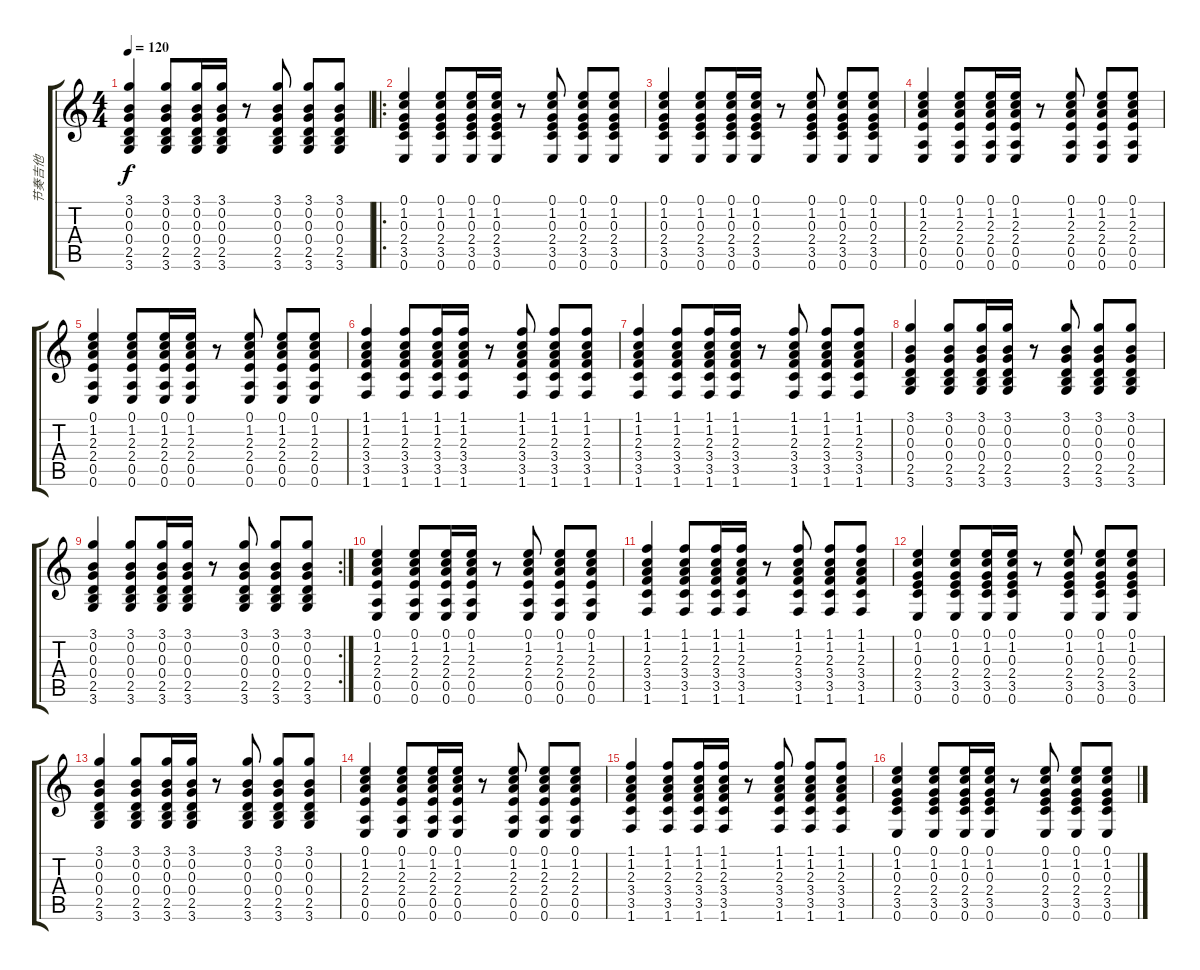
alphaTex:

\track ("节奏吉他" "节奏吉他") {instrument acousticguitarsteel}
\staff {score tabs}
\tuning (E4 B3 G3 D3 A2 E2) {hide}
\ts (4 4)
\tempo 120
\clef g2
\ks c
(3.1 0.2 0.3 0.4 2.5 3.6).4{dy f} (3.1 0.2 0.3 0.4 2.5 3.6).8 (3.1 0.2 0.3 0.4 2.5 3.6).16 (3.1 0.2 0.3 0.4 2.5 3.6).16 r.8 (3.1 0.2 0.3 0.4 2.5 3.6).8 (3.1 0.2 0.3 0.4 2.5 3.6).8 (3.1 0.2 0.3 0.4 2.5 3.6).8 |
\ro
(0.1 1.2 0.3 2.4 3.5 0.6).4 (0.1 1.2 0.3 2.4 3.5 0.6).8 (0.1 1.2 0.3 2.4 3.5 0.6).16 (0.1 1.2 0.3 2.4 3.5 0.6).16 r.8 (0.1 1.2 0.3 2.4 3.5 0.6).8 (0.1 1.2 0.3 2.4 3.5 0.6).8 (0.1 1.2 0.3 2.4 3.5 0.6).8 |
(0.1 1.2 0.3 2.4 3.5 0.6).4 (0.1 1.2 0.3 2.4 3.5 0.6).8 (0.1 1.2 0.3 2.4 3.5 0.6).16 (0.1 1.2 0.3 2.4 3.5 0.6).16 r.8 (0.1 1.2 0.3 2.4 3.5 0.6).8 (0.1 1.2 0.3 2.4 3.5 0.6).8 (0.1 1.2 0.3 2.4 3.5 0.6).8 |
(0.1 1.2 2.3 2.4 0.5 0.6).4 (0.1 1.2 2.3 2.4 0.5 0.6).8 (0.1 1.2 2.3 2.4 0.5 0.6).16 (0.1 1.2 2.3 2.4 0.5 0.6).16 r.8 (0.1 1.2 2.3 2.4 0.5 0.6).8 (0.1 1.2 2.3 2.4 0.5 0.6).8 (0.1 1.2 2.3 2.4 0.5 0.6).8 |
(0.1 1.2 2.3 2.4 0.5 0.6).4 (0.1 1.2 2.3 2.4 0.5 0.6).8 (0.1 1.2 2.3 2.4 0.5 0.6).16 (0.1 1.2 2.3 2.4 0.5 0.6).16 r.8 (0.1 1.2 2.3 2.4 0.5 0.6).8 (0.1 1.2 2.3 2.4 0.5 0.6).8 (0.1 1.2 2.3 2.4 0.5 0.6).8 |
(1.1 1.2 2.3 3.4 3.5 1.6).4 (1.1 1.2 2.3 3.4 3.5 1.6).8 (1.1 1.2 2.3 3.4 3.5 1.6).16 (1.1 1.2 2.3 3.4 3.5 1.6).16 r.8 (1.1 1.2 2.3 3.4 3.5 1.6).8 (1.1 1.2 2.3 3.4 3.5 1.6).8 (1.1 1.2 2.3 3.4 3.5 1.6).8 |
(1.1 1.2 2.3 3.4 3.5 1.6).4 (1.1 1.2 2.3 3.4 3.5 1.6).8 (1.1 1.2 2.3 3.4 3.5 1.6).16 (1.1 1.2 2.3 3.4 3.5 1.6).16 r.8 (1.1 1.2 2.3 3.4 3.5 1.6).8 (1.1 1.2 2.3 3.4 3.5 1.6).8 (1.1 1.2 2.3 3.4 3.5 1.6).8 |
(3.1 0.2 0.3 0.4 2.5 3.6).4 (3.1 0.2 0.3 0.4 2.5 3.6).8 (3.1 0.2 0.3 0.4 2.5 3.6).16 (3.1 0.2 0.3 0.4 2.5 3.6).16 r.8 (3.1 0.2 0.3 0.4 2.5 3.6).8 (3.1 0.2 0.3 0.4 2.5 3.6).8 (3.1 0.2 0.3 0.4 2.5 3.6).8 |
\rc 2
(3.1 0.2 0.3 0.4 2.5 3.6).4 (3.1 0.2 0.3 0.4 2.5 3.6).8 (3.1 0.2 0.3 0.4 2.5 3.6).16 (3.1 0.2 0.3 0.4 2.5 3.6).16 r.8 (3.1 0.2 0.3 0.4 2.5 3.6).8 (3.1 0.2 0.3 0.4 2.5 3.6).8 (3.1 0.2 0.3 0.4 2.5 3.6).8 |
(0.1 1.2 2.3 2.4 0.5 0.6).4 (0.1 1.2 2.3 2.4 0.5 0.6).8 (0.1 1.2 2.3 2.4 0.5 0.6).16 (0.1 1.2 2.3 2.4 0.5 0.6).16 r.8 (0.1 1.2 2.3 2.4 0.5 0.6).8 (0.1 1.2 2.3 2.4 0.5 0.6).8 (0.1 1.2 2.3 2.4 0.5 0.6).8 |
(1.1 1.2 2.3 3.4 3.5 1.6).4 (1.1 1.2 2.3 3.4 3.5 1.6).8 (1.1 1.2 2.3 3.4 3.5 1.6).16 (1.1 1.2 2.3 3.4 3.5 1.6).16 r.8 (1.1 1.2 2.3 3.4 3.5 1.6).8 (1.1 1.2 2.3 3.4 3.5 1.6).8 (1.1 1.2 2.3 3.4 3.5 1.6).8 |
(0.1 1.2 0.3 2.4 3.5 0.6).4 (0.1 1.2 0.3 2.4 3.5 0.6).8 (0.1 1.2 0.3 2.4 3.5 0.6).16 (0.1 1.2 0.3 2.4 3.5 0.6).16 r.8 (0.1 1.2 0.3 2.4 3.5 0.6).8 (0.1 1.2 0.3 2.4 3.5 0.6).8 (0.1 1.2 0.3 2.4 3.5 0.6).8 |
(3.1 0.2 0.3 0.4 2.5 3.6).4 (3.1 0.2 0.3 0.4 2.5 3.6).8 (3.1 0.2 0.3 0.4 2.5 3.6).16 (3.1 0.2 0.3 0.4 2.5 3.6).16 r.8 (3.1 0.2 0.3 0.4 2.5 3.6).8 (3.1 0.2 0.3 0.4 2.5 3.6).8 (3.1 0.2 0.3 0.4 2.5 3.6).8 |
(0.1 1.2 2.3 2.4 0.5 0.6).4 (0.1 1.2 2.3 2.4 0.5 0.6).8 (0.1 1.2 2.3 2.4 0.5 0.6).16 (0.1 1.2 2.3 2.4 0.5 0.6).16 r.8 (0.1 1.2 2.3 2.4 0.5 0.6).8 (0.1 1.2 2.3 2.4 0.5 0.6).8 (0.1 1.2 2.3 2.4 0.5 0.6).8 |
(1.1 1.2 2.3 3.4 3.5 1.6).4 (1.1 1.2 2.3 3.4 3.5 1.6).8 (1.1 1.2 2.3 3.4 3.5 1.6).16 (1.1 1.2 2.3 3.4 3.5 1.6).16 r.8 (1.1 1.2 2.3 3.4 3.5 1.6).8 (1.1 1.2 2.3 3.4 3.5 1.6).8 (1.1 1.2 2.3 3.4 3.5 1.6).8 |
(0.1 1.2 0.3 2.4 3.5 0.6).4 (0.1 1.2 0.3 2.4 3.5 0.6).8 (0.1 1.2 0.3 2.4 3.5 0.6).16 (0.1 1.2 0.3 2.4 3.5 0.6).16 r.8 (0.1 1.2 0.3 2.4 3.5 0.6).8 (0.1 1.2 0.3 2.4 3.5 0.6).8 (0.1 1.2 0.3 2.4 3.5 0.6).8
